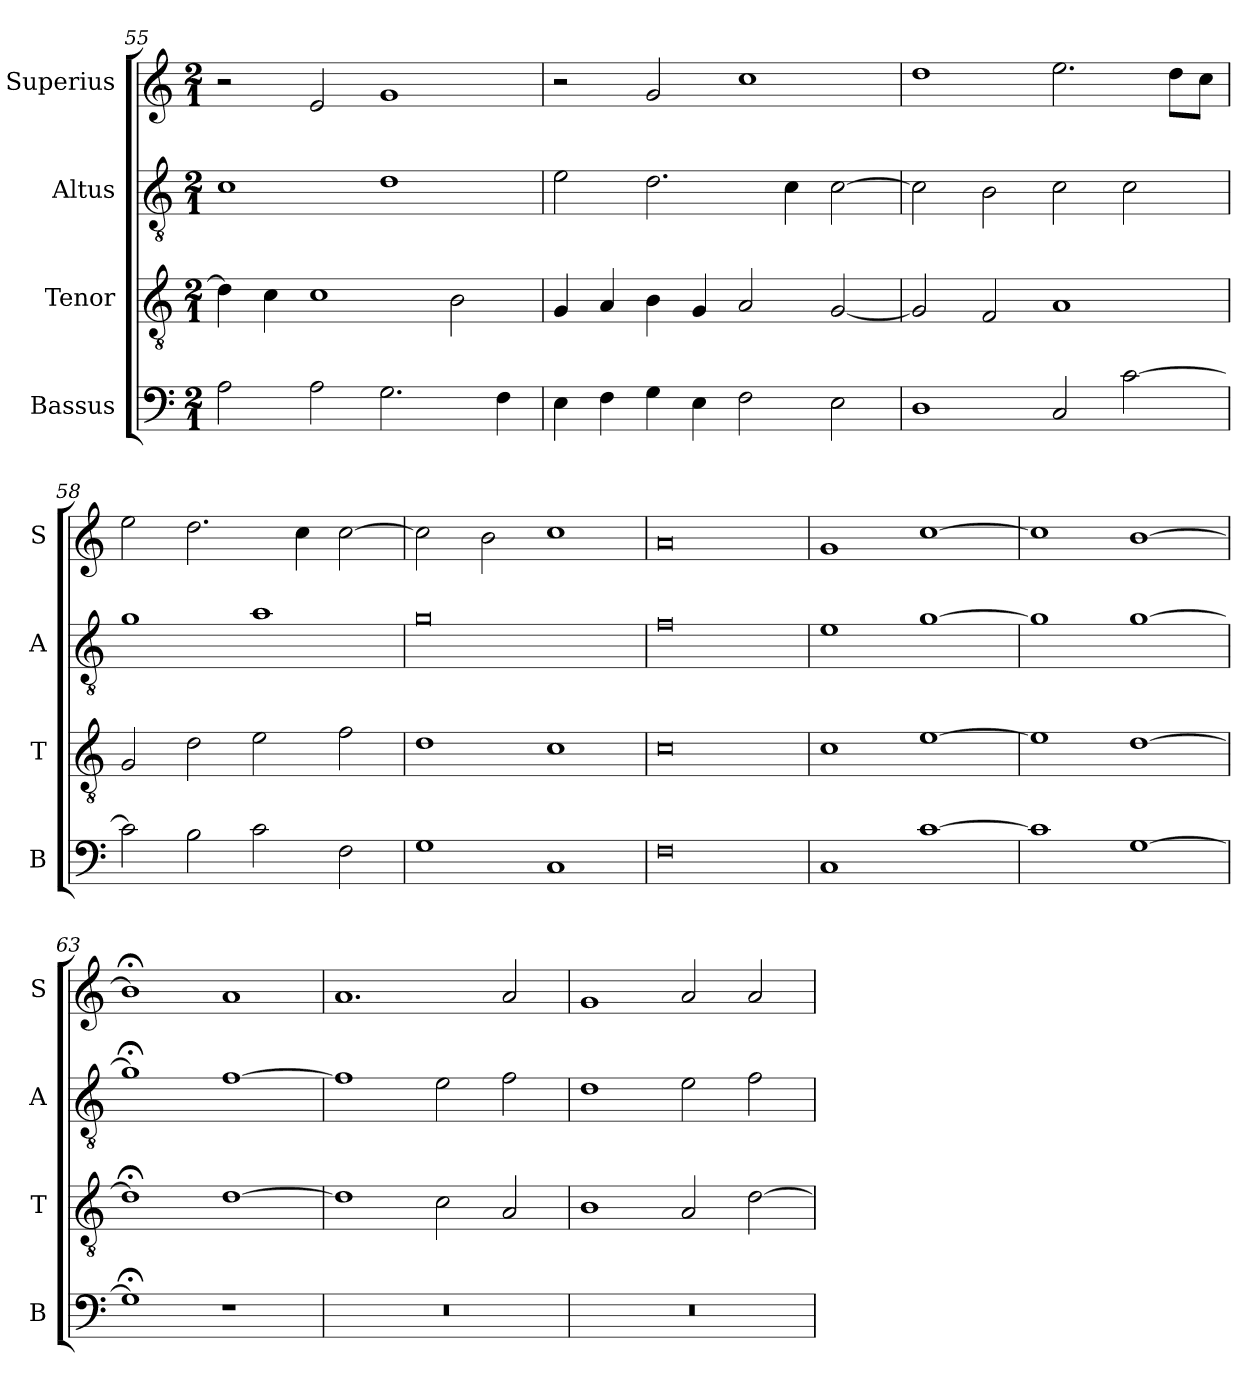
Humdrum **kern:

**kern	**kern	**kern	**kern
*part4	*part3	*part2	*part1
*staff4	*staff3	*staff2	*staff1
*I"Bassus	*I"Tenor	*I"Altus	*I"Superius
*I'B	*I'T	*I'A	*I'S
*clefF4	*clefGv2	*clefGv2	*clefG2
*k[]	*k[]	*k[]	*k[]
*C:	*C:	*C:	*C:
*M2/1	*M2/1	*M2/1	*M2/1
=55	=55	=55	=55
2A	4d]	1c	2r
.	4c	.	.
2A	1c	.	2e
2.G	.	1d	1g
.	2B	.	.
4F	.	.	.
=56	=56	=56	=56
4E	4G	2e	2r
4F	4A	.	.
4G	4B	2.d	2g
4E	4G	.	.
2F	2A	.	1cc
.	.	4c	.
2E	[2G	[2c	.
=57	=57	=57	=57
1D	2G]	2c]	1dd
.	2F	2B	.
2C	1A	2c	2.ee
[2c	.	2c	.
.	.	.	8ddL
.	.	.	8ccJ
=58	=58	=58	=58
2c]	2G	1g	2ee
2B	2d	.	2.dd
2c	2e	1a	.
.	.	.	4cc
2F	2f	.	[2cc
=59	=59	=59	=59
1G	1d	0g	2cc]
.	.	.	2b
1C	1c	.	1cc
=60	=60	=60	=60
0F	0c	0f	0a
=61	=61	=61	=61
1C	1c	1e	1g
[1c	[1e	[1g	[1cc
=62	=62	=62	=62
1c]	1e]	1g]	1cc]
[1G	[1d	[1g	[1b
=63	=63	=63	=63
1G;<]	1d;<]	1g;<]	1b;<]
1r	[1d	[1f	1a
=64	=64	=64	=64
0r	1d]	1f]	1.a
.	2c	2e	.
.	2A	2f	2a
=65	=65	=65	=65
0r	1B	1d	1g
.	2A	2e	2a
.	[2d	2f	2a
=	=	=	=
*-	*-	*-	*-
